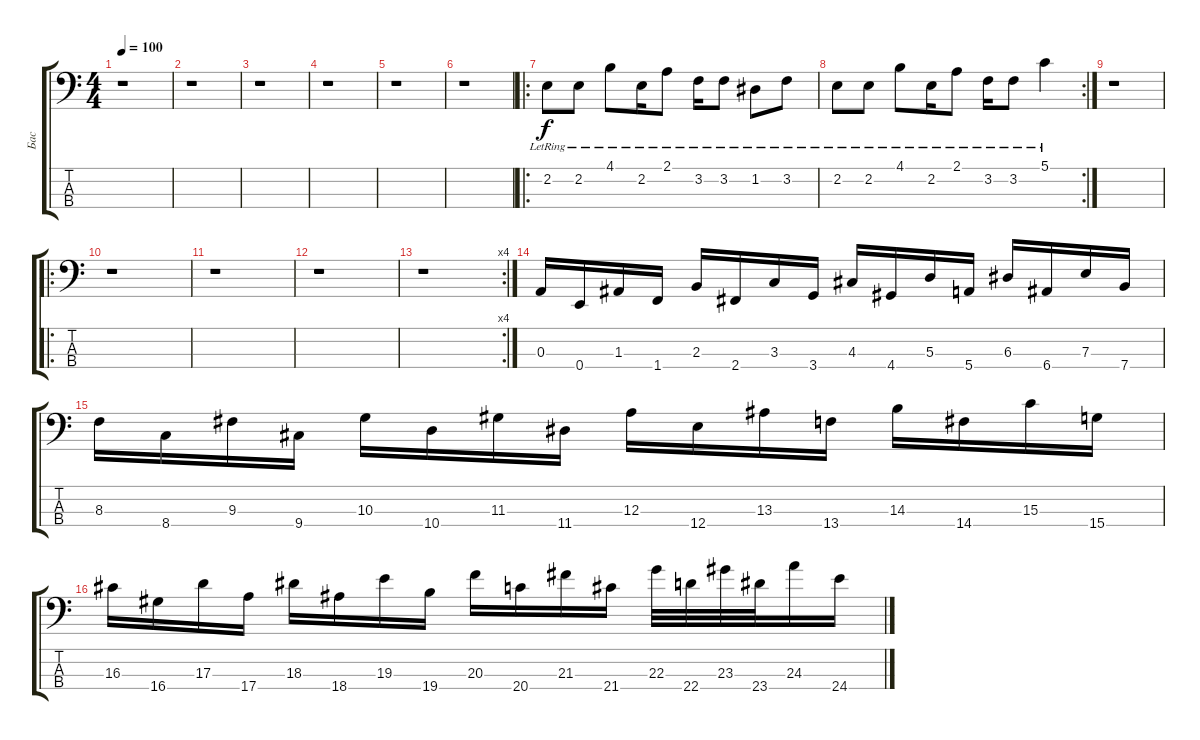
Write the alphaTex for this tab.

\track ("Бас" "Бас") {instrument electricbassfinger}
\staff {score tabs}
\tuning (G2 D2 A1 E1) {hide}
\ts (4 4)
\tempo 100
\clef f4
\ks c
r.1{dy f} |
r.1 |
r.1 |
r.1 |
r.1 |
r.1 |
\ro
2.2{lr}.8 2.2{lr}.8 4.1{lr}.8 2.2{lr}.16 2.1{lr}.8 3.2{lr}.16 3.2{lr}.8 1.2{lr}.8 3.2{lr}.8 |
\rc 2
2.2{lr}.8 2.2{lr}.8 4.1{lr}.8 2.2{lr}.16 2.1{lr}.8 3.2{lr}.16 3.2{lr}.8 5.1{lr}.4 |
r.1 |
\ro
r.1 |
r.1 |
r.1 |
\rc 4
r.1 |
0.3.16 0.4.16 1.3.16 1.4.16 2.3.16 2.4.16 3.3.16 3.4.16 4.3.16 4.4.16 5.3.16 5.4.16 6.3.16 6.4.16 7.3.16 7.4.16 |
8.3.16 8.4.16 9.3.16 9.4.16 10.3.16 10.4.16 11.3.16 11.4.16 12.3.16 12.4.16 13.3.16 13.4.16 14.3.16 14.4.16 15.3.16 15.4.16 |
16.3.16 16.4.16 17.3.16 17.4.16 18.3.16 18.4.16 19.3.16 19.4.16 20.3.16 20.4.16 21.3.16 21.4.16 22.3.32 22.4.32 23.3.32 23.4.32 24.3.16 24.4.16
